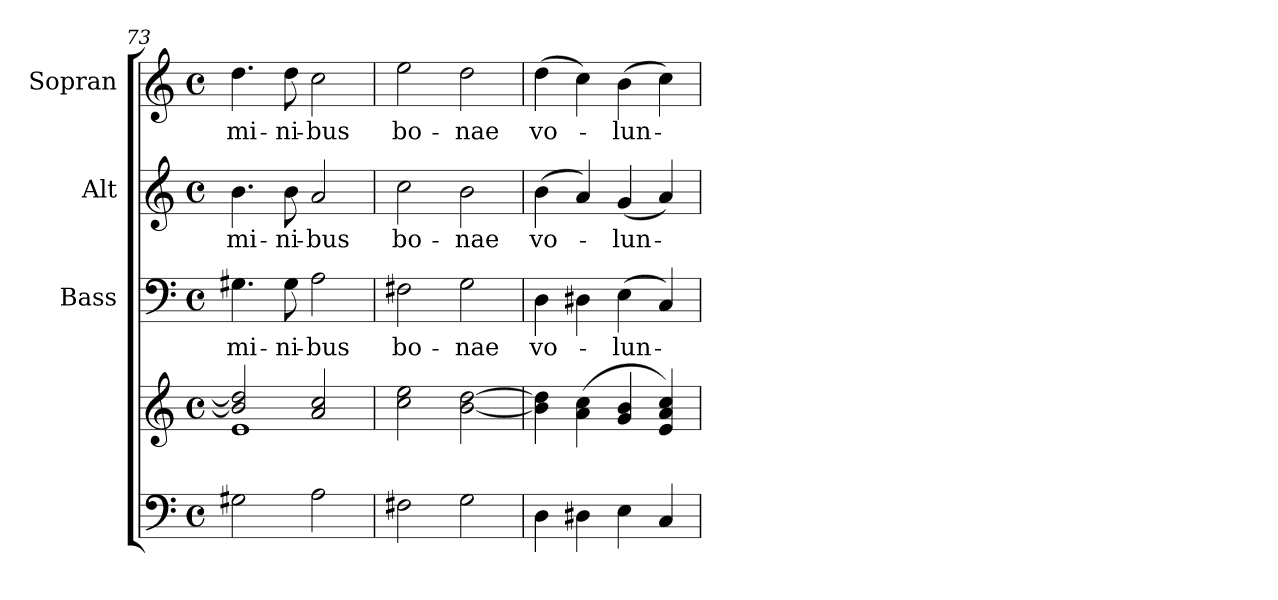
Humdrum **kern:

**kern	**kern	**kern	**text	**kern	**text	**kern	**text
*part4	*part4	*part3	*part3	*part2	*part2	*part1	*part1
*staff5	*staff4	*staff3	*staff3	*staff2	*staff2	*staff1	*staff1
*	*	*I"Bass	*	*I"Alt	*	*I"Sopran	*
*	*	*I'B.	*	*I'A.	*	*I'S.	*
*clefF4	*clefG2	*clefF4	*	*clefG2	*	*clefG2	*
*k[]	*k[]	*k[]	*	*k[]	*	*k[]	*
*C:	*C:	*C:	*	*C:	*	*C:	*
*M4/4	*M4/4	*M4/4	*	*M4/4	*	*M4/4	*
*met(c)	*met(c)	*met(c)	*	*met(c)	*	*met(c)	*
=73	=73	=73	=73	=73	=73	=73	=73
*	*^	*	*	*	*	*	*
!	!	!	!	!LO:LY:b	!	!LO:LY:b	!	!LO:LY:b
2G#X\	2b/] 2dd/]	1e	4.G#X\	-mi-	4.b\	-mi-	4.dd\	-mi-
!	!	!	!	!LO:LY:b	!	!LO:LY:b	!	!LO:LY:b
.	.	.	8G#\	-ni-	8b\	-ni-	8dd\	-ni-
!	!	!	!	!LO:LY:b	!	!LO:LY:b	!	!LO:LY:b
2A\	2a/ 2cc/	.	2A\	-bus	2a/	-bus	2cc\	-bus
*	*v	*v	*	*	*	*	*	*
=74	=74	=74	=74	=74	=74	=74	=74
!	!	!	!LO:LY:b	!	!LO:LY:b	!	!LO:LY:b
2F#X\	2cc\ 2ee\	2F#X\	bo-	2cc\	bo-	2ee\	bo-
!	!	!	!LO:LY:b	!	!LO:LY:b	!	!LO:LY:b
2G\	[2b\ [2dd\	2G\	-nae	2b\	-nae	2dd\	-nae
!!LO:LB:g=z
=75	=75	=75	=75	=75	=75	=75	=75
!	!	!	!LO:LY:b	!	!LO:LY:b	!	!LO:LY:b
4D\	4b\] 4dd\]	4D\	vo-	(>4b\	vo-	(>4dd\	vo-
4D#X\	(>4a\ 4cc\	4D#X\	.	4a/)	.	4cc\)	.
!	!	!	!LO:LY:b	!	!LO:LY:b	!	!LO:LY:b
4E\	4g/ 4b/	(>4E\	-lun-	(<4g/	-lun-	(>4b\	-lun-
4C/	4e/ 4a/ 4cc/)	4C/)	.	4a/)	.	4cc\)	.
=	=	=	=	=	=	=	=
*-	*-	*-	*-	*-	*-	*-	*-
